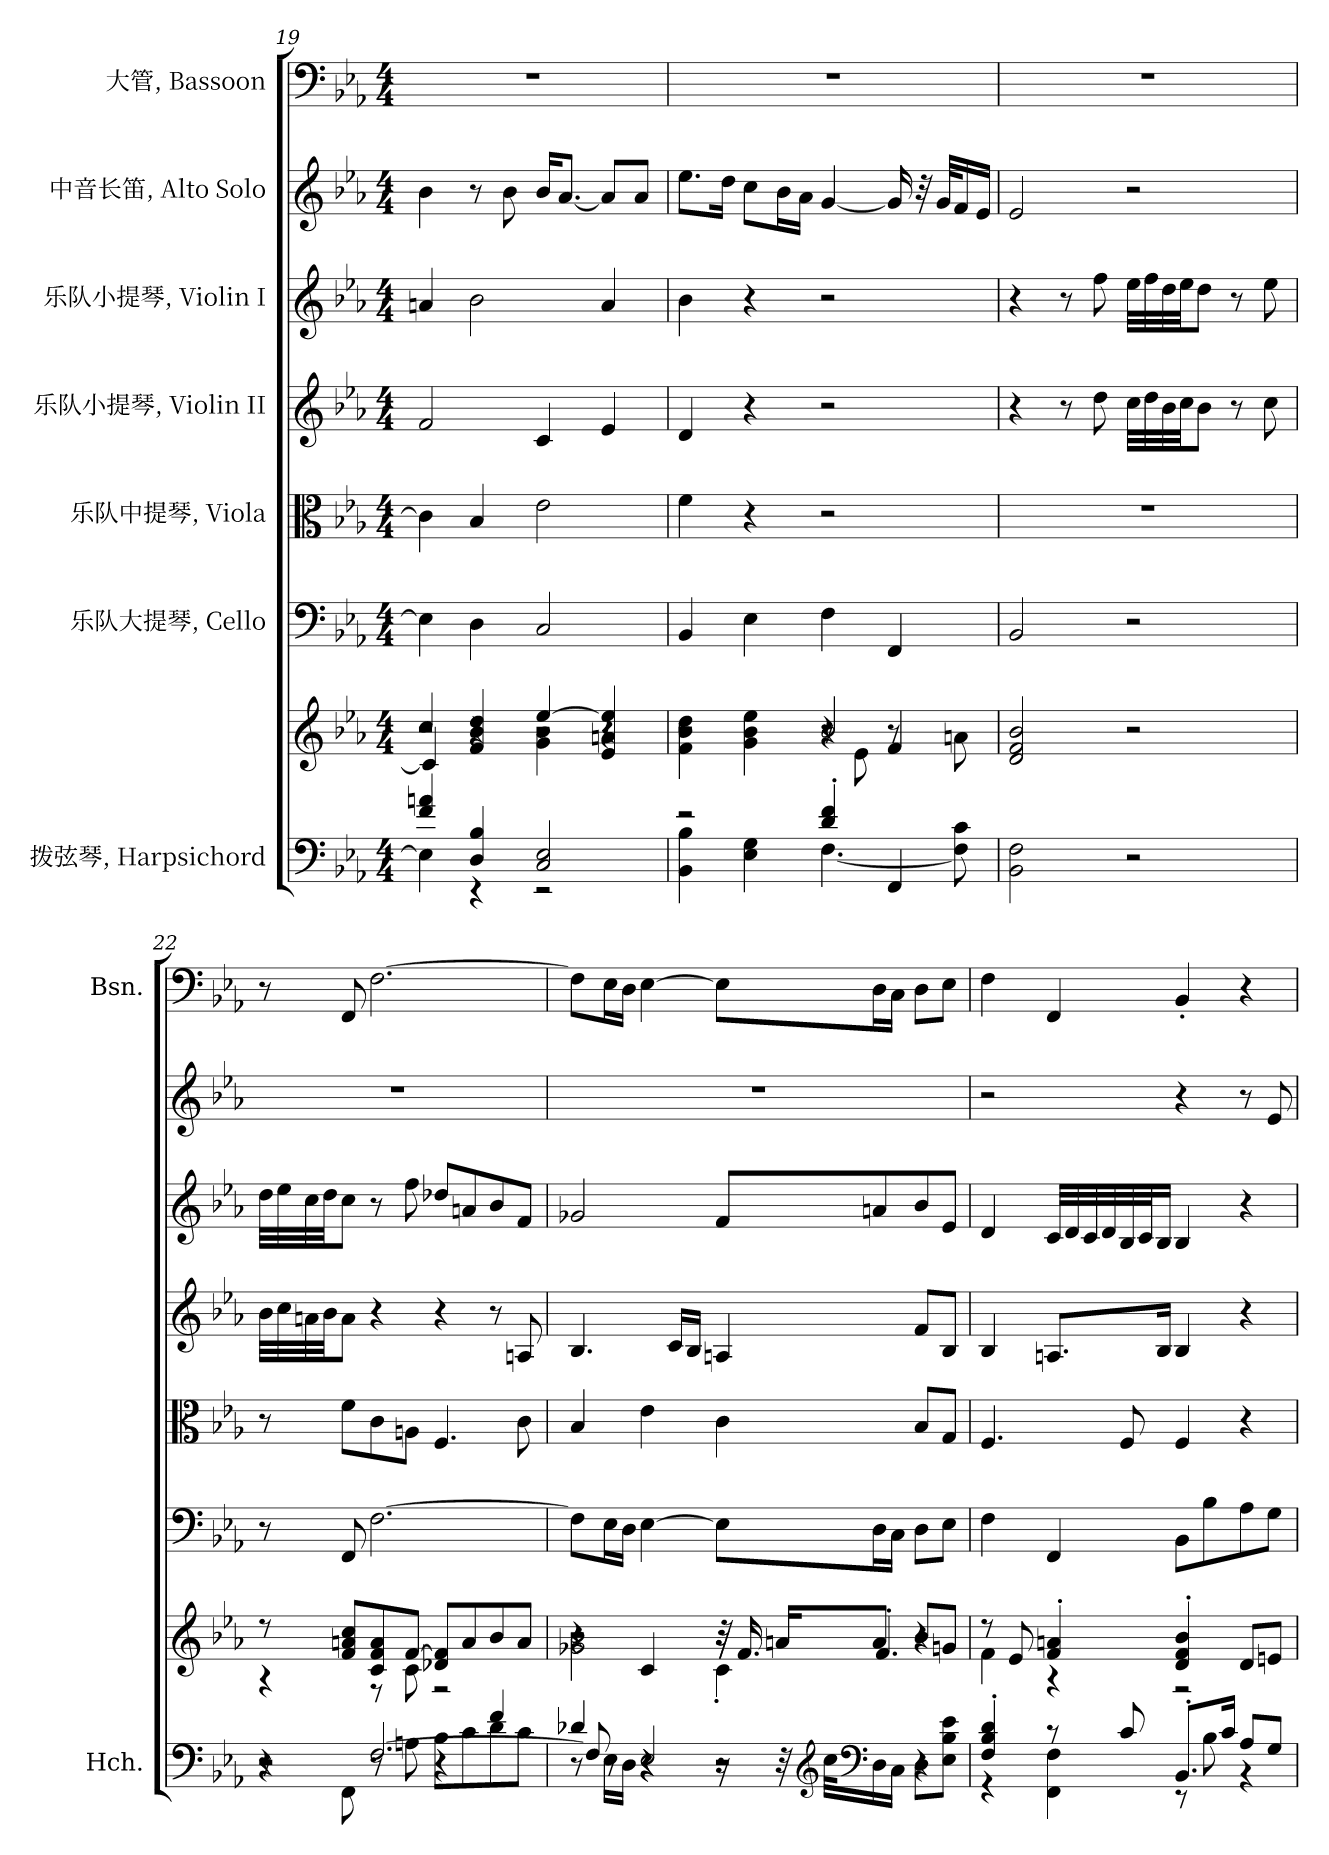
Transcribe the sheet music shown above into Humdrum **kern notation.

**kern	**kern	**kern	**kern	**kern	**kern	**kern	**kern
*part7	*part7	*part6	*part5	*part4	*part3	*part2	*part1
*staff8	*staff7	*staff6	*staff5	*staff4	*staff3	*staff2	*staff1
*I"拨弦琴, Harpsichord	*	*I"乐队大提琴, Cello	*I"乐队中提琴, Viola	*I"乐队小提琴, Violin II	*I"乐队小提琴, Violin I	*I"中音长笛, Alto Solo	*I"大管, Bassoon
*I'Hch.	*	*	*	*	*	*	*I'Bsn.
!!LO:PB:g=z
*clefF4	*clefG2	*clefF4	*clefC3	*clefG2	*clefG2	*clefG2	*clefF4
*	*	*	*	*	*	*ITrd3c5	*
*k[b-e-a-]	*k[b-e-a-]	*k[b-e-a-]	*k[b-e-a-]	*k[b-e-a-]	*k[b-e-a-]	*k[b-e-]	*k[b-e-a-]
*M4/4	*M4/4	*M4/4	*M4/4	*M4/4	*M4/4	*M4/4	*M4/4
=19	=19	=19	=19	=19	=19	=19	=19
*^	*^	*	*	*	*	*	*
*	*	*	*^	*	*	*	*	*	*
4f/ 4an/	4E-\]	4cc/	2r	4c/]	4E-\]	4c\]	2f/	4an/	4f\	1r
4D/ 4B-/	4r	4f/ 4b-/ 4dd/	.	4r	4D\	4B-/	.	2b-\	8r	.
.	.	.	.	.	.	.	.	.	8f\	.
2C/ 2E-/	2r	[4ee-/	4g\ 4b-\	2r	2C/	2e-\	4c/	.	16f/KL	.
.	.	.	.	.	.	.	.	.	[8.e-/J	.
.	.	4e-/ 4an/ 4ee-/]	4r	.	.	.	4e-/	4a/	8e-/L]	.
.	.	.	.	.	.	.	.	.	8e-/J	.
=20	=20	=20	=20	=20	=20	=20	=20	=20	=20	=20
2r	4BB-\ 4B-\	2r	4f\ 4b-\ 4dd\	2r	4BB-/	4f\	4d/	4b-\	8.b-\L	1r
.	.	.	.	.	.	.	.	.	16a\Jk	.
.	4E-\ 4G\	.	4g\ 4b-\ 4ee-\	.	4E-\	4r	4r	4r	8g\L	.
.	.	.	.	.	.	.	.	.	16f\L	.
.	.	.	.	.	.	.	.	.	16e-\JJ	.
4d/' 4f/'	[4.F\	2b-/	8r	4r	4F\	2r	2r	2r	[4d/	.
.	.	.	8e-\	.	.	.	.	.	.	.
4FF/	.	.	8r	4f/	4FF/	.	.	.	16d/]	.
.	.	.	.	.	.	.	.	.	32r	.
.	.	.	.	.	.	.	.	.	32d/KLL	.
.	8F\] 8c\	.	8an\	.	.	.	.	.	16c/	.
.	.	.	.	.	.	.	.	.	16B-/JJ	.
*v	*v	*	*	*	*	*	*	*	*	*
*	*v	*v	*v	*	*	*	*	*	*
=21	=21	=21	=21	=21	=21	=21	=21
2BB-\ 2F\	2d/ 2f/ 2b-/	2BB-/	1r	4r	4r	2B-/	1r
.	.	.	.	8r	8r	.	.
.	.	.	.	8dd\	8ff\	.	.
2r	2r	2r	.	32cc\LLL	32ee-\LLL	2r	.
.	.	.	.	32dd\	32ff\	.	.
.	.	.	.	32b-\	32dd\	.	.
.	.	.	.	32cc\JJ	32ee-\JJ	.	.
.	.	.	.	8b-\J	8dd\J	.	.
.	.	.	.	8r	8r	.	.
.	.	.	.	8cc\	8ee-\	.	.
!!LO:PB:g=z
=22	=22	=22	=22	=22	=22	=22	=22
*^	*^	*	*	*	*	*	*
*	*^	*	*	*	*	*	*	*	*
2r	8r	4r	8r	4r	8r	8r	32b-\LLL	32dd\LLL	1r	8r
.	.	.	.	.	.	.	32cc\	32ee-\	.	.
.	.	.	.	.	.	.	32an\	32cc\	.	.
.	.	.	.	.	.	.	32b-\JJ	32dd\JJ	.	.
.	8FF\	.	8f/ 8an/ 8cc/L	.	8FF/	8f\L	8a\J	8cc\J	.	8FF/
.	8r	[2.F/	8c/ 8f/ 8a/	8r	[2.F\	8c\	4r	8r	.	[2.F\
.	8An\	.	[8f/J	8c\	.	8An\J	.	8ff\	.	.
4r	8B-\L	.	8d-X/ 8f/]L	2r	.	4.F/	4r	8dd-X/L	.	.
.	8c\	.	8a/	.	.	.	.	8an/	.	.
4f/	8d\	.	8b-/	.	.	.	8r	8b-/	.	.
.	8c\J	.	8a/J	.	.	8c\	8An/	8f/J	.	.
=23	=23	=23	=23	=23	=23	=23	=23	=23	=23	=23
*	*	*	*	*^	*	*	*	*	*	*
4d-X/	8r	8F/]	4r	2g-X\ 2b-\	2r	8F\L]	4B-/	4.B-/	2g-X/	1r	8F\L]
.	16E-\LL	8r	.	.	.	16E-\L	.	.	.	.	16E-\L
.	16D\JJ	.	.	.	.	16D\JJ	.	.	.	.	16D\JJ
4r	4r	2E-/	4c/	.	.	[4E-\	4e-\	.	.	.	[4E-\
.	.	.	.	.	.	.	.	16c/LL	.	.	.
.	.	.	.	.	.	.	.	16B-/JJ	.	.	.
2r	16r	.	16r	4c'\	32r	8E-\L]	4c\	4An/	8f/L	.	8E-\L]
.	.	.	.	.	16.f/	.	.	.	.	.	.
.	32r	.	16an/KL	.	.	.	.	.	.	.	.
*clefG2	*	*	*	*	*	*	*	*	*	*	*
.	32cc\KLL	.	.	.	.	.	.	.	.	.	.
*clefF4	*	*	*	*	*	*	*	*	*	*	*
.	16D\	.	8a/J	.	4.f'/	16D\L	.	.	8an/	.	16D\L
.	16C\JJ	.	.	.	.	16C\JJ	.	.	.	.	16C\JJ
.	8D\L	4r	8b-/L	4r	.	8D\L	8B-/L	8f/L	8b-/	.	8D\L
.	8E-\ 8B-\ 8e-\J	.	8gn/J	.	.	8E-\J	8G/J	8B-/J	8e-/J	.	8E-\J
*	*v	*v	*	*	*	*	*	*	*	*	*
*	*	*	*v	*v	*	*	*	*	*	*
!!LO:PB:g=z
=24	=24	=24	=24	=24	=24	=24	=24	=24	=24
4F/' 4B-/' 4d/'	4r	8r	4f\	4F\	4.F/	4B-/	4d/	2r	4F\
.	.	8e-/	.	.	.	.	.	.	.
8r	4FF\ 4F\	4f/' 4an/'	4r	4FF/	.	8.An/L	32c/LLL	.	4FF/
.	.	.	.	.	.	.	32d/	.	.
.	.	.	.	.	.	.	32c/	.	.
.	.	.	.	.	.	.	32d/	.	.
8c/	.	.	.	.	8F/	.	32B-/	.	.
.	.	.	.	.	.	.	32c/J	.	.
.	.	.	.	.	.	16B-/Jk	16B-/JJ	.	.
8.BB-'/L	8r	4d/' 4f/' 4b-/'	2r	8BB-\L	4F/	4B-/	4B-/	4r	4BB-'/
.	8B-\	.	.	8B-\	.	.	.	.	.
16c/Jk	.	.	.	.	.	.	.	.	.
8A-/L	4r	8d/L	.	8A-\	4r	4r	4r	8r	4r
8G/J	.	8en/J	.	8G\J	.	.	.	8B-/	.
*v	*v	*	*	*	*	*	*	*	*
*	*v	*v	*	*	*	*	*	*
=	=	=	=	=	=	=	=
*-	*-	*-	*-	*-	*-	*-	*-
